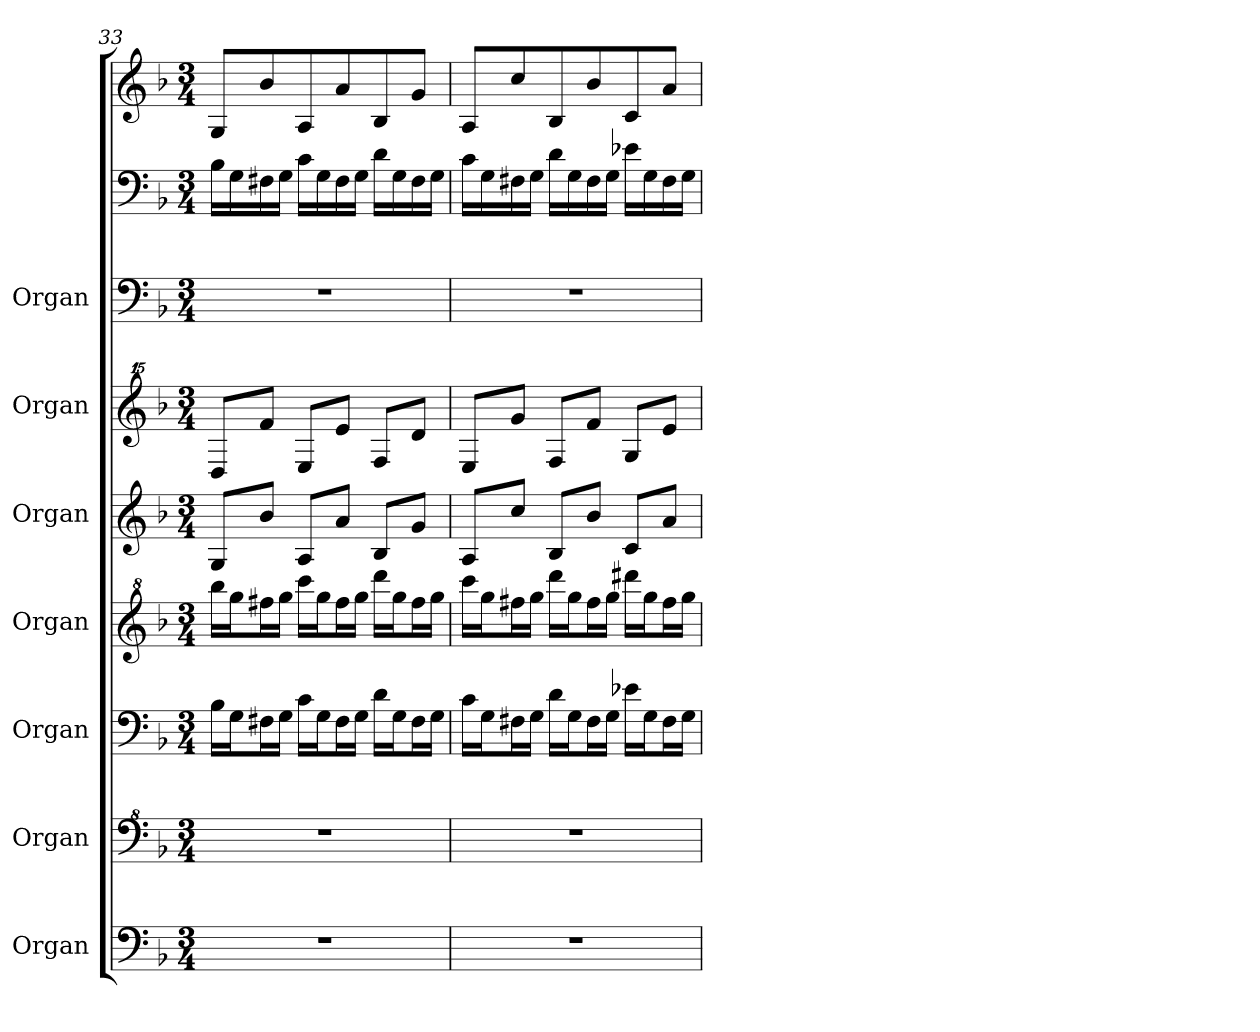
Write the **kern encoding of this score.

**kern	**kern	**kern	**kern	**kern	**kern	**kern	**kern	**kern
*part7	*part6	*part5	*part4	*part3	*part2	*part1	*part1	*part1
*staff9	*staff8	*staff7	*staff6	*staff5	*staff4	*staff3	*staff2	*staff1
*I"Organ	*I"Organ	*I"Organ	*I"Organ	*I"Organ	*I"Organ	*I"Organ	*	*
*	*I'Org.	*	*	*	*	*	*	*
*clefF4	*clefF^4	*clefF4	*clefG^2	*clefG2	*clefG^^2	*clefF4	*clefF4	*clefG2
*k[b-]	*k[b-]	*k[b-]	*k[b-]	*k[b-]	*k[b-]	*k[b-]	*k[b-]	*k[b-]
*M3/4	*M3/4	*M3/4	*M3/4	*M3/4	*M3/4	*M3/4	*M3/4	*M3/4
=33	=33	=33	=33	=33	=33	=33	=33	=33
2.r	2.r	16B-\LL	16bbb-\LL	8G/L	8dd/L	2.r	16B-\LL	8G/L
.	.	16G\J	16ggg\J	.	.	.	16G\	.
.	.	16F#X\L	16fff#X\L	8b-/J	8fff/J	.	16F#X\	8b-/
.	.	16G\JJ	16ggg\JJ	.	.	.	16G\JJ	.
.	.	16c\LL	16cccc\LL	8A/L	8ee/L	.	16c\LL	8A/
.	.	16G\J	16ggg\J	.	.	.	16G\	.
.	.	16F#\L	16fff#\L	8a/J	8eee/J	.	16F#\	8a/
.	.	16G\JJ	16ggg\JJ	.	.	.	16G\JJ	.
.	.	16d\LL	16dddd\LL	8B-/L	8ff/L	.	16d\LL	8B-/
.	.	16G\J	16ggg\J	.	.	.	16G\	.
.	.	16F#\L	16fff#\L	8g/J	8ddd/J	.	16F#\	8g/J
.	.	16G\JJ	16ggg\JJ	.	.	.	16G\JJ	.
=34	=34	=34	=34	=34	=34	=34	=34	=34
2.r	2.r	16c\LL	16cccc\LL	8A/L	8ee/L	2.r	16c\LL	8A/L
.	.	16G\J	16ggg\J	.	.	.	16G\	.
.	.	16F#X\L	16fff#X\L	8cc/J	8ggg/J	.	16F#X\	8cc/
.	.	16G\JJ	16ggg\JJ	.	.	.	16G\JJ	.
.	.	16d\LL	16dddd\LL	8B-/L	8ff/L	.	16d\LL	8B-/
.	.	16G\J	16ggg\J	.	.	.	16G\	.
.	.	16F#\L	16fff#\L	8b-/J	8fff/J	.	16F#\	8b-/
.	.	16G\JJ	16ggg\JJ	.	.	.	16G\JJ	.
.	.	16e-X\LL	16dddd#X\LL	8c/L	8gg/L	.	16e-X\LL	8c/
.	.	16G\J	16ggg\J	.	.	.	16G\	.
.	.	16F#\L	16fff#\L	8a/J	8eee/J	.	16F#\	8a/J
.	.	16G\JJ	16ggg\JJ	.	.	.	16G\JJ	.
=	=	=	=	=	=	=	=	=
*-	*-	*-	*-	*-	*-	*-	*-	*-
